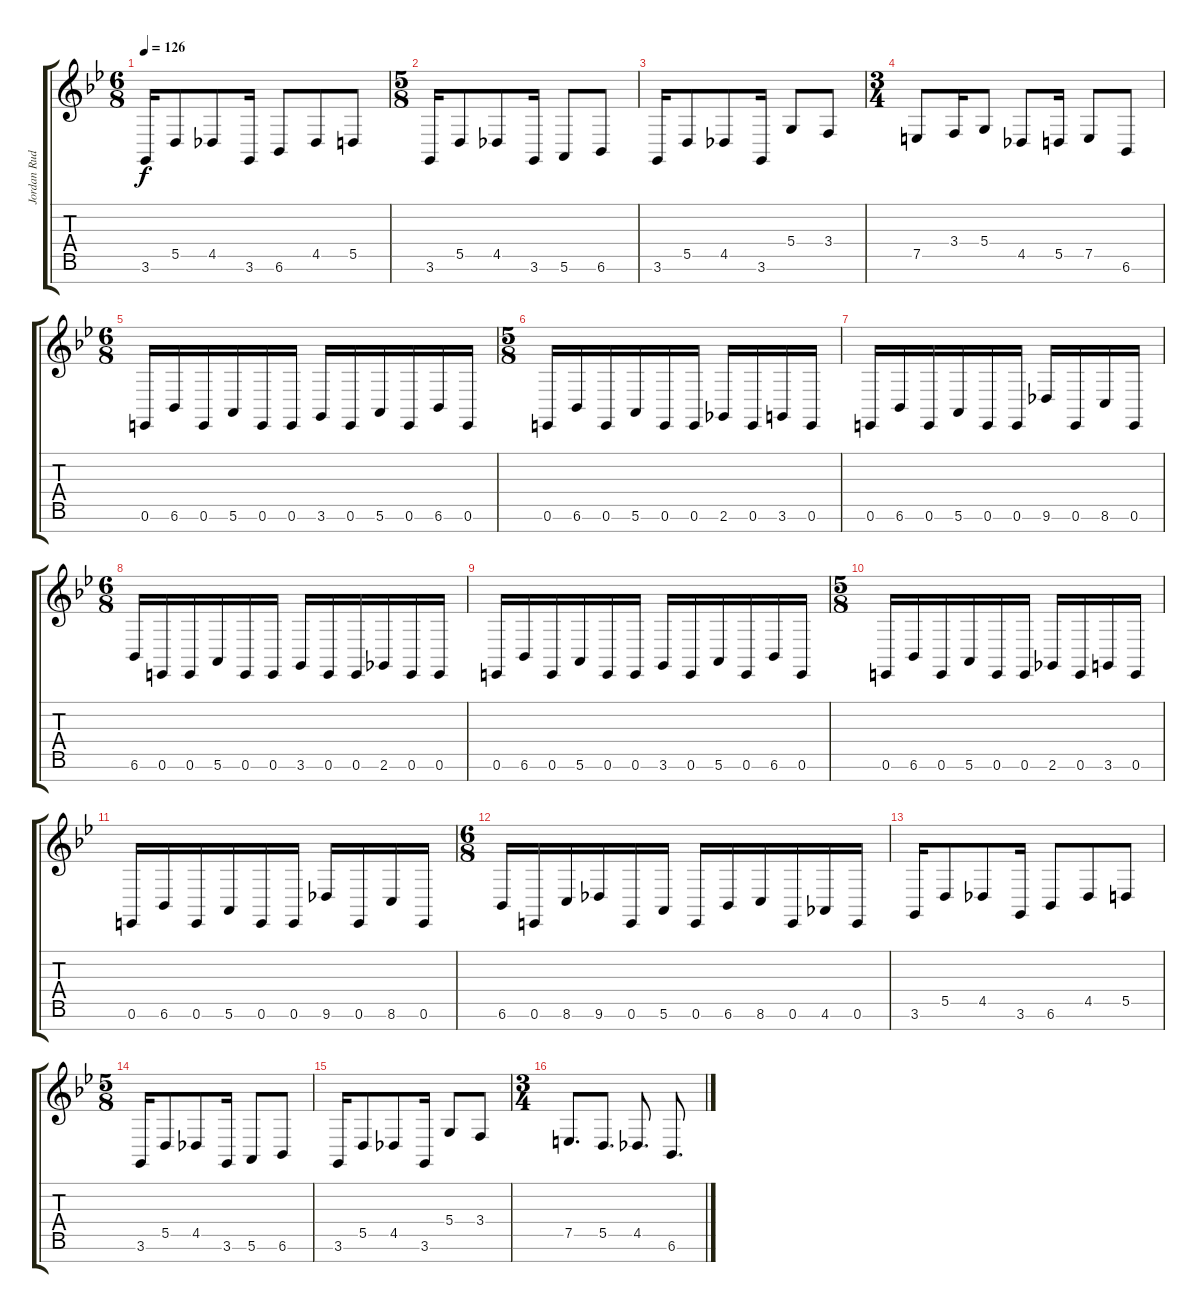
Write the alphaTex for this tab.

\track ("Jordan Rudess - Keyboard" "Jordan Rud") {instrument lead2sawtooth}
\staff {score tabs}
\tuning (E4 B3 G3 D3 A2 E2 B1) {hide}
\ts (6 8)
\tempo 126
\clef g2
\ks gminor
3.6.16{dy f} 5.5.8 4.5.8 3.6.16 6.6.8 4.5.8 5.5.8 |
\ts (5 8)
3.6.16 5.5.8 4.5.8 3.6.16 5.6.8 6.6.8 |
3.6.16 5.5.8 4.5.8 3.6.16 5.4.8 3.4.8 |
\ts (3 4)
7.5.8 3.4.16 5.4.8 4.5.8 5.5.16 7.5.8 6.6.8 |
\ts (6 8)
0.6.16 6.6.16 0.6.16 5.6.16 0.6.16 0.6.16 3.6.16 0.6.16 5.6.16 0.6.16 6.6.16 0.6.16 |
\ts (5 8)
0.6.16 6.6.16 0.6.16 5.6.16 0.6.16 0.6.16 2.6.16 0.6.16 3.6.16 0.6.16 |
0.6.16 6.6.16 0.6.16 5.6.16 0.6.16 0.6.16 9.6.16 0.6.16 8.6.16 0.6.16 |
\ts (6 8)
6.6.16 0.6.16 0.6.16 5.6.16 0.6.16 0.6.16 3.6.16 0.6.16 0.6.16 2.6.16 0.6.16 0.6.16 |
0.6.16 6.6.16 0.6.16 5.6.16 0.6.16 0.6.16 3.6.16 0.6.16 5.6.16 0.6.16 6.6.16 0.6.16 |
\ts (5 8)
0.6.16 6.6.16 0.6.16 5.6.16 0.6.16 0.6.16 2.6.16 0.6.16 3.6.16 0.6.16 |
0.6.16 6.6.16 0.6.16 5.6.16 0.6.16 0.6.16 9.6.16 0.6.16 8.6.16 0.6.16 |
\ts (6 8)
6.6.16 0.6.16 8.6.16 9.6.16 0.6.16 5.6.16 0.6.16 6.6.16 8.6.16 0.6.16 4.6.16 0.6.16 |
3.6.16 5.5.8 4.5.8 3.6.16 6.6.8 4.5.8 5.5.8 |
\ts (5 8)
3.6.16 5.5.8 4.5.8 3.6.16 5.6.8 6.6.8 |
3.6.16 5.5.8 4.5.8 3.6.16 5.4.8 3.4.8 |
\ts (3 4)
7.5.8{d} 5.5.8{d} 4.5.8{d} 6.6.8{d}
